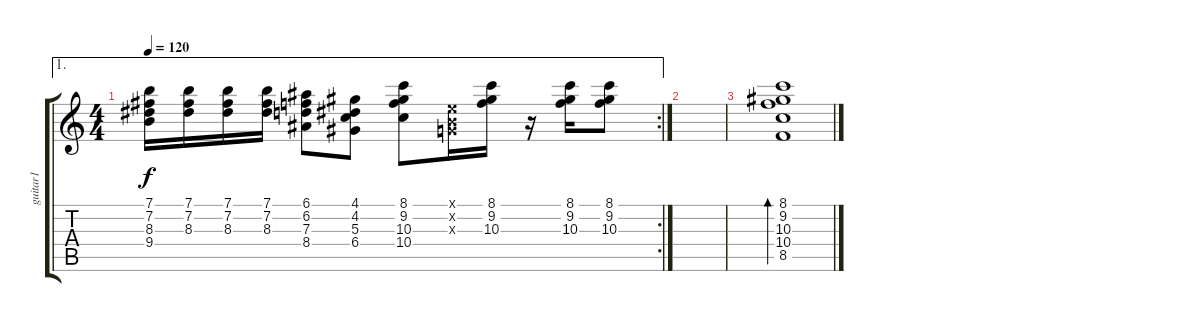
\track ("guitar1" "guitar1") {instrument acousticguitarsteel}
\staff {score tabs}
\tuning (E4 B3 G3 D3 A2 E2) {hide}
\ae 1
\rc 2
\ts (4 4)
\tempo 120
\clef g2
\ks c
(7.1 7.2 8.3 9.4).16{dy f} (7.1 7.2 8.3).16 (7.1 7.2 8.3).16 (7.1 7.2 8.3).16 (6.1 6.2 7.3 8.4).8 (4.1 4.2 5.3 6.4).8 (8.1 9.2 10.3 10.4).8 (0.1{x} 0.2{x} 0.3{x}).16 (8.1 9.2 10.3).16 r.16 (8.1 9.2 10.3).16 (8.1 9.2 10.3).8 |
|
(8.1 9.2 10.3 10.4 8.5).1{bd 240}
